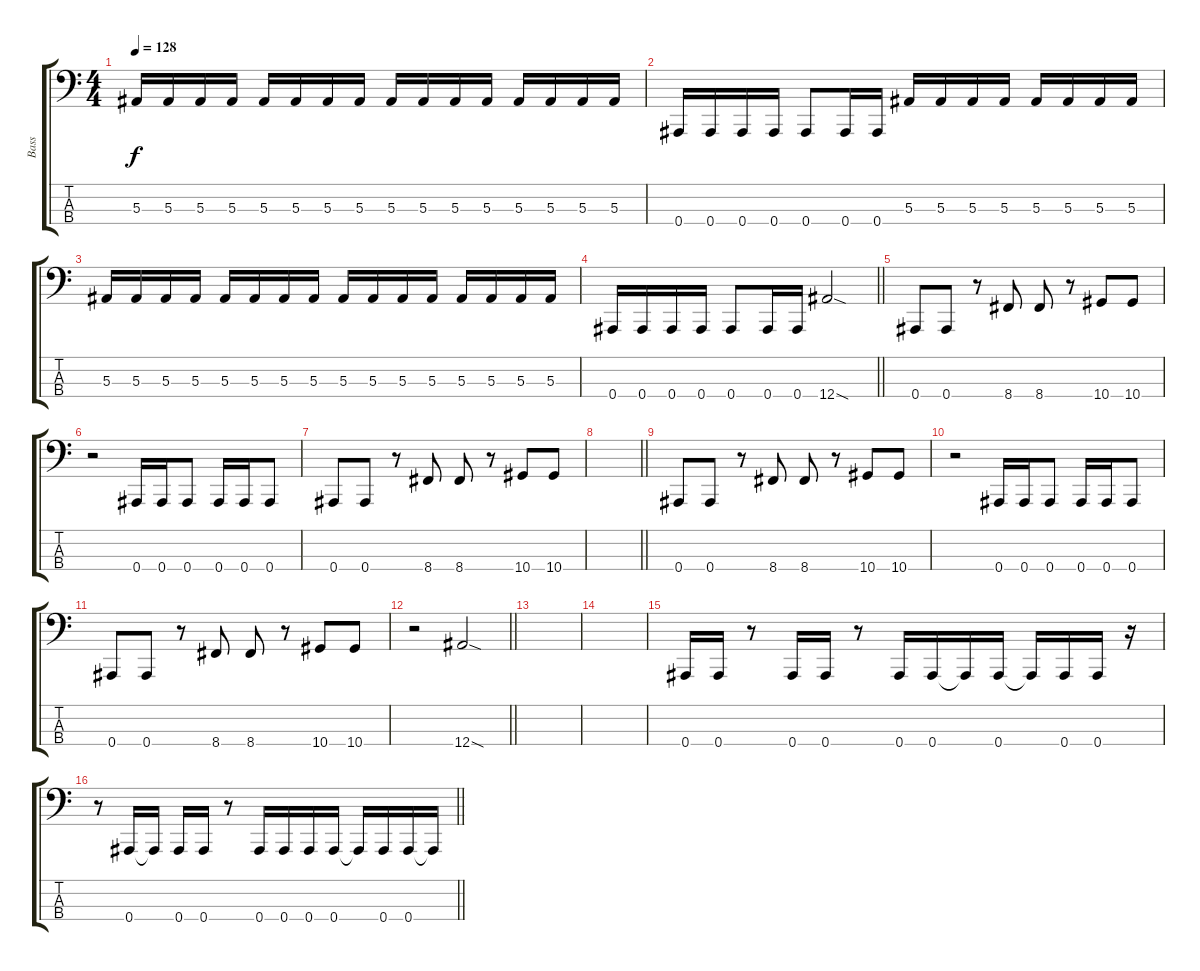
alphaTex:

\track ("Bass" "Bass") {instrument electricbassfinger}
\staff {score tabs}
\tuning (Eb2 Bb1 F1 Bb0) {hide}
\ts (4 4)
\tempo 128
\clef f4
\ks c
5.3.16{dy f} 5.3.16 5.3.16 5.3.16 5.3.16 5.3.16 5.3.16 5.3.16 5.3.16 5.3.16 5.3.16 5.3.16 5.3.16 5.3.16 5.3.16 5.3.16 |
0.4.16 0.4.16 0.4.16 0.4.16 0.4.8 0.4.16 0.4.16 5.3.16 5.3.16 5.3.16 5.3.16 5.3.16 5.3.16 5.3.16 5.3.16 |
5.3.16 5.3.16 5.3.16 5.3.16 5.3.16 5.3.16 5.3.16 5.3.16 5.3.16 5.3.16 5.3.16 5.3.16 5.3.16 5.3.16 5.3.16 5.3.16 |
\barLineRight lightlight
0.4.16 0.4.16 0.4.16 0.4.16 0.4.8 0.4.16 0.4.16 12.4{sod}.2 |
0.4.8 0.4.8 r.8 8.4.8 8.4.8 r.8 10.4.8 10.4.8 |
r.2 0.4.16 0.4.16 0.4.8 0.4.16 0.4.16 0.4.8 |
0.4.8 0.4.8 r.8 8.4.8 8.4.8 r.8 10.4.8 10.4.8 |
\barLineRight lightlight
|
0.4.8 0.4.8 r.8 8.4.8 8.4.8 r.8 10.4.8 10.4.8 |
r.2 0.4.16 0.4.16 0.4.8 0.4.16 0.4.16 0.4.8 |
0.4.8 0.4.8 r.8 8.4.8 8.4.8 r.8 10.4.8 10.4.8 |
\barLineRight lightlight
r.2 12.4{sod}.2 |
|
|
0.4.16 0.4.16 r.8 0.4.16 0.4.16 r.8 0.4.16 0.4.16 0.4{t}.16 0.4.16 0.4{t}.16 0.4.16 0.4.16 r.16 |
\barLineRight lightlight
r.8 0.4.16 0.4{t}.16 0.4.16 0.4.16 r.8 0.4.16 0.4.16 0.4.16 0.4.16 0.4{t}.16 0.4.16 0.4.16 0.4{t}.16
